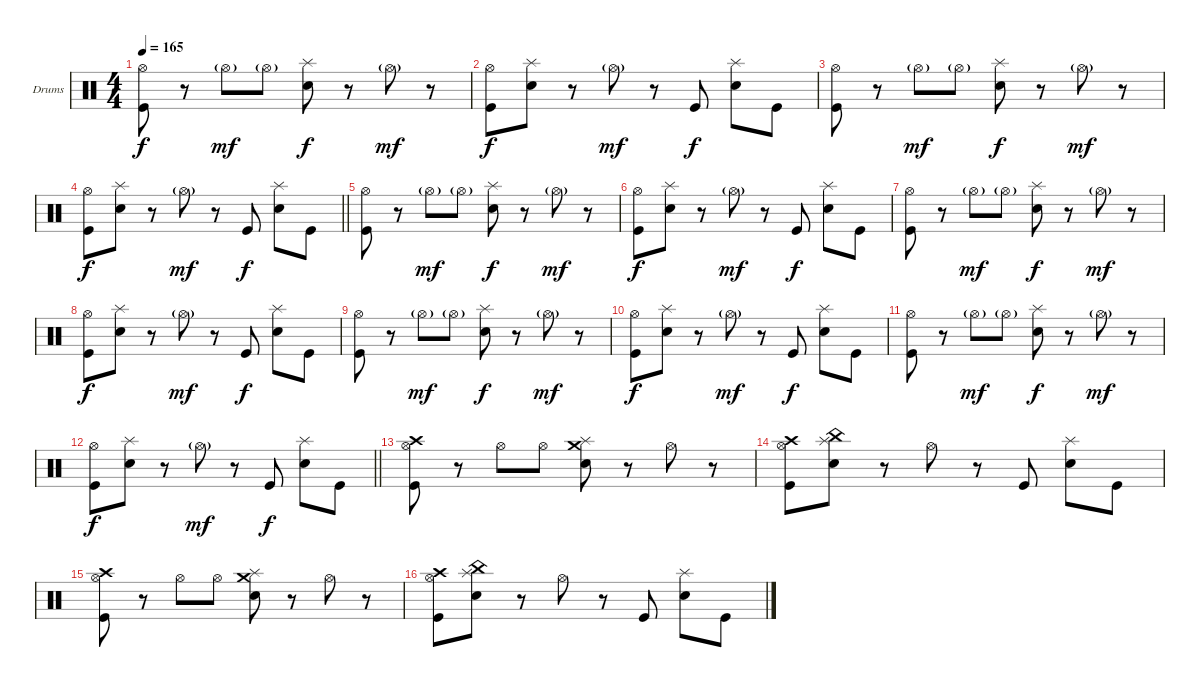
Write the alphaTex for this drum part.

\bracketExtendMode groupsimilarinstruments
\firstSystemTrackNameOrientation horizontal
\otherSystemsTrackNameOrientation horizontal
\track ("Drumkit" "Drums") {instrument percussion}
\staff {score}
\articulation defaults
\ts (4 4)
\tempo 165
\clef neutral
\ks c
("Hi-Hat (open)" "Kick (hit)").8{dy f} r.8 "Hi-Hat (open)"{g}.8{dy mf} "Hi-Hat (open)"{g}.8 ("Splash (hit)" "Snare (hit) 2").8{dy f} r.8 "Hi-Hat (open)"{g}.8{dy mf} r.8 |
("Hi-Hat (open)" "Kick (hit)").8{dy f} ("Splash (hit)" "Snare (hit) 2").8 r.8 "Hi-Hat (open)"{g}.8{dy mf} r.8 "Kick (hit)".8{dy f} ("Splash (hit)" "Snare (hit) 2").8 "Kick (hit)".8 |
("Hi-Hat (open)" "Kick (hit)").8 r.8 "Hi-Hat (open)"{g}.8{dy mf} "Hi-Hat (open)"{g}.8 ("Splash (hit)" "Snare (hit) 2").8{dy f} r.8 "Hi-Hat (open)"{g}.8{dy mf} r.8 |
\barLineRight lightlight
("Hi-Hat (open)" "Kick (hit)").8{dy f} ("Splash (hit)" "Snare (hit) 2").8 r.8 "Hi-Hat (open)"{g}.8{dy mf} r.8 "Kick (hit)".8{dy f} ("Splash (hit)" "Snare (hit) 2").8 "Kick (hit)".8 |
("Hi-Hat (open)" "Kick (hit)").8 r.8 "Hi-Hat (open)"{g}.8{dy mf} "Hi-Hat (open)"{g}.8 ("Splash (hit)" "Snare (hit) 2").8{dy f} r.8 "Hi-Hat (open)"{g}.8{dy mf} r.8 |
("Hi-Hat (open)" "Kick (hit)").8{dy f} ("Splash (hit)" "Snare (hit) 2").8 r.8 "Hi-Hat (open)"{g}.8{dy mf} r.8 "Kick (hit)".8{dy f} ("Splash (hit)" "Snare (hit) 2").8 "Kick (hit)".8 |
("Hi-Hat (open)" "Kick (hit)").8 r.8 "Hi-Hat (open)"{g}.8{dy mf} "Hi-Hat (open)"{g}.8 ("Splash (hit)" "Snare (hit) 2").8{dy f} r.8 "Hi-Hat (open)"{g}.8{dy mf} r.8 |
("Hi-Hat (open)" "Kick (hit)").8{dy f} ("Splash (hit)" "Snare (hit) 2").8 r.8 "Hi-Hat (open)"{g}.8{dy mf} r.8 "Kick (hit)".8{dy f} ("Splash (hit)" "Snare (hit) 2").8 "Kick (hit)".8 |
("Hi-Hat (open)" "Kick (hit)").8 r.8 "Hi-Hat (open)"{g}.8{dy mf} "Hi-Hat (open)"{g}.8 ("Splash (hit)" "Snare (hit) 2").8{dy f} r.8 "Hi-Hat (open)"{g}.8{dy mf} r.8 |
("Hi-Hat (open)" "Kick (hit)").8{dy f} ("Splash (hit)" "Snare (hit) 2").8 r.8 "Hi-Hat (open)"{g}.8{dy mf} r.8 "Kick (hit)".8{dy f} ("Splash (hit)" "Snare (hit) 2").8 "Kick (hit)".8 |
("Hi-Hat (open)" "Kick (hit)").8 r.8 "Hi-Hat (open)"{g}.8{dy mf} "Hi-Hat (open)"{g}.8 ("Splash (hit)" "Snare (hit) 2").8{dy f} r.8 "Hi-Hat (open)"{g}.8{dy mf} r.8 |
\barLineRight lightlight
("Hi-Hat (open)" "Kick (hit)").8{dy f} ("Splash (hit)" "Snare (hit) 2").8 r.8 "Hi-Hat (open)"{g}.8{dy mf} r.8 "Kick (hit)".8{dy f} ("Splash (hit)" "Snare (hit) 2").8 "Kick (hit)".8 |
("Crash high (hit)" "Hi-Hat (open)" "Kick (hit)").8 r.8 "Hi-Hat (open)".8 "Hi-Hat (open)".8 ("Crash medium (hit)" "Splash (hit)" "Snare (hit) 2").8 r.8 "Hi-Hat (open)".8 r.8 |
("Crash high (hit)" "Hi-Hat (open)" "Kick (hit)").8 ("China (hit)" "Splash (hit)" "Snare (hit) 2").8 r.8 "Hi-Hat (open)".8 r.8 "Kick (hit)".8 ("Splash (hit)" "Snare (hit) 2").8 "Kick (hit)".8 |
("Crash high (hit)" "Hi-Hat (open)" "Kick (hit)").8 r.8 "Hi-Hat (open)".8 "Hi-Hat (open)".8 ("Crash medium (hit)" "Splash (hit)" "Snare (hit) 2").8 r.8 "Hi-Hat (open)".8 r.8 |
("Crash high (hit)" "Hi-Hat (open)" "Kick (hit)").8 ("China (hit)" "Splash (hit)" "Snare (hit) 2").8 r.8 "Hi-Hat (open)".8 r.8 "Kick (hit)".8 ("Splash (hit)" "Snare (hit) 2").8 "Kick (hit)".8
